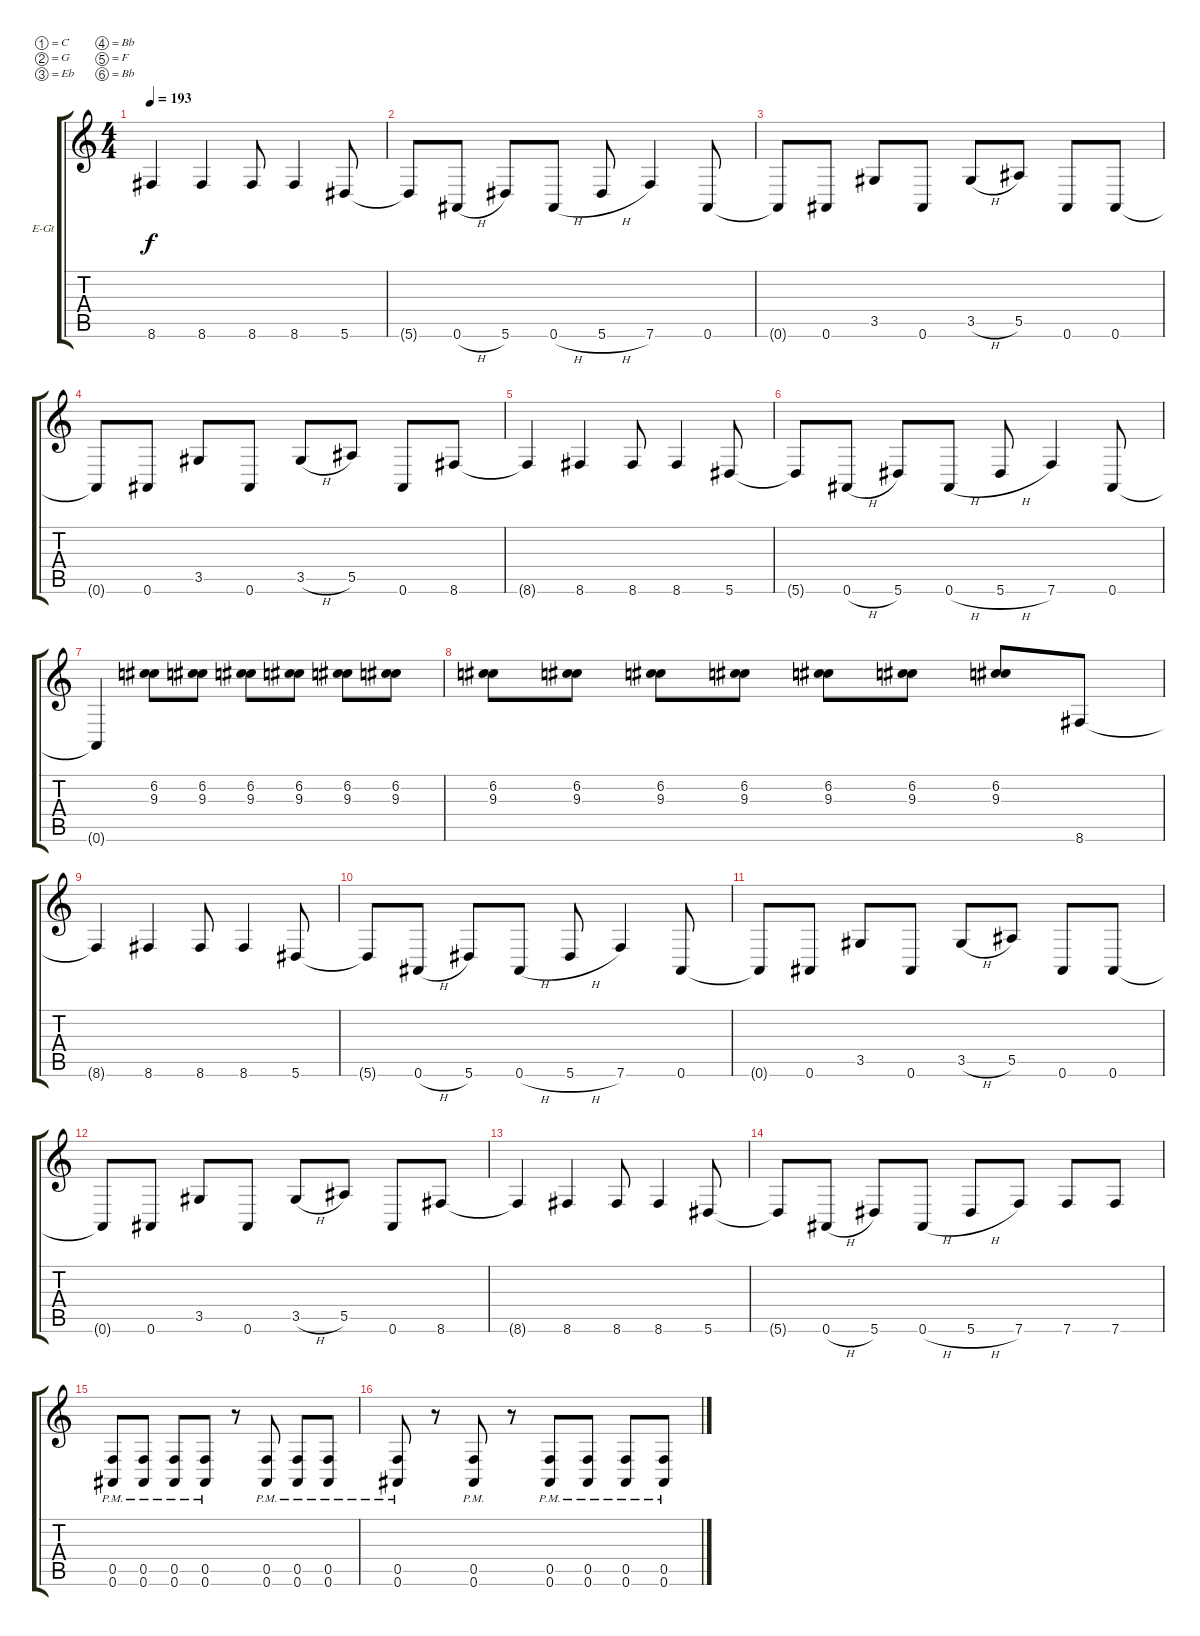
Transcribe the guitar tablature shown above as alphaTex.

\bracketExtendMode groupsimilarinstruments
\firstSystemTrackNameOrientation horizontal
\otherSystemsTrackNameOrientation horizontal
\track ("Lee Malia" "E-Gt") {instrument distortionguitar}
\staff {score tabs}
\tuning (C4 G3 Eb3 Bb2 F2 Bb1)
\ts (4 4)
\tempo 193
\clef g2
\ks c
8.6.4{dy f} 8.6.4 8.6.8 8.6.4 5.6.8 |
5.6{t}.8 0.6{h}.8 5.6.8 0.6{h}.8 5.6{h}.8 7.6.4 0.6.8 |
0.6{t}.8 0.6.8 3.5.8 0.6.8 3.5{h}.8 5.5.8 0.6.8 0.6.8 |
0.6{t}.8 0.6.8 3.5.8 0.6.8 3.5{h}.8 5.5.8 0.6.8 8.6.8 |
8.6{t}.4 8.6.4 8.6.8 8.6.4 5.6.8 |
5.6{t}.8 0.6{h}.8 5.6.8 0.6{h}.8 5.6{h}.8 7.6.4 0.6.8 |
0.6{t}.4 (6.2 9.3).8 (6.2 9.3).8 (6.2 9.3).8 (6.2 9.3).8 (6.2 9.3).8 (6.2 9.3).8 |
(6.2 9.3).8 (6.2 9.3).8 (6.2 9.3).8 (6.2 9.3).8 (6.2 9.3).8 (6.2 9.3).8 (6.2 9.3).8 8.6.8 |
8.6{t}.4 8.6.4 8.6.8 8.6.4 5.6.8 |
5.6{t}.8 0.6{h}.8 5.6.8 0.6{h}.8 5.6{h}.8 7.6.4 0.6.8 |
0.6{t}.8 0.6.8 3.5.8 0.6.8 3.5{h}.8 5.5.8 0.6.8 0.6.8 |
0.6{t}.8 0.6.8 3.5.8 0.6.8 3.5{h}.8 5.5.8 0.6.8 8.6.8 |
8.6{t}.4 8.6.4 8.6.8 8.6.4 5.6.8 |
5.6{t}.8 0.6{h}.8 5.6.8 0.6{h}.8 5.6{h}.8 7.6.8 7.6.8 7.6.8 |
(0.5{pm} 0.6{pm}).8 (0.5{pm} 0.6{pm}).8 (0.5{pm} 0.6{pm}).8 (0.5{pm} 0.6{pm}).8 r.8 (0.5{pm} 0.6{pm}).8 (0.5{pm} 0.6{pm}).8 (0.5{pm} 0.6{pm}).8 |
(0.5{pm} 0.6{pm}).8 r.8 (0.5{pm} 0.6{pm}).8 r.8 (0.5{pm} 0.6{pm}).8 (0.5{pm} 0.6{pm}).8 (0.5{pm} 0.6{pm}).8 (0.5{pm} 0.6{pm}).8
